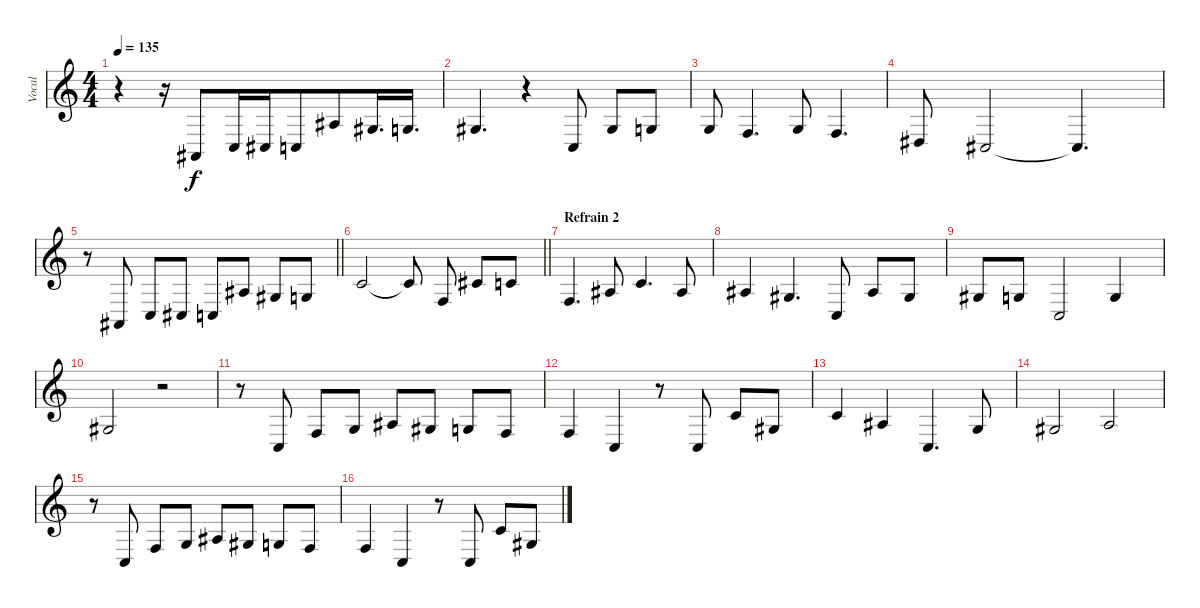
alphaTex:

\track ("Vocal" "Vocal") {instrument clarinet}
\staff {score}
\tuning (E4 B3 G3 D3 A2 E2) {hide}
\ts (4 4)
\tempo 135
\clef g2
\ks c
r.4{dy f} r.16 1.5.8 3.5.16{beam merge} 4.5.16{beam merge} 3.5.8 3.3.8{beam merge} 1.3.16{d beam merge} 0.3.16{d} |
1.3.4{d} r.4 3.5.8 1.3.8 0.3.8 |
5.4.8 3.4.4{d} 0.3.8 3.4.4{d} |
1.4.8 4.5.2 4.5{t}.4{d} |
\barLineRight lightlight
r.8 1.5.8 3.5.8 4.5.8 3.5.8 3.3.8 1.3.8 0.3.8 |
\barLineRight lightlight
1.2.2 1.2{t}.8{beam split} 3.4.8 2.2.8 1.2.8 |
\section ("" "Refrain 2")
8.5.4{d} 3.3.8 1.2.4{d} 3.3.8 |
3.3.4 1.3.4{d} 3.5.8 3.3.8 1.3.8 |
1.3.8 0.3.8 3.5.2 0.3.4 |
1.3.2 r.2 |
r.8 3.5.8 3.4.8 0.3.8 3.3.8 1.3.8 5.4.8 3.4.8 |
3.4.4 3.5.4 r.8 3.5.8 1.2.8 1.3.8 |
1.2.4 3.3.4 3.5.4{d} 0.3.8 |
1.3.2 2.3.2 |
r.8 3.5.8 3.4.8 0.3.8 3.3.8 1.3.8 5.4.8 3.4.8 |
3.4.4 3.5.4 r.8 3.5.8 1.2.8 1.3.8
